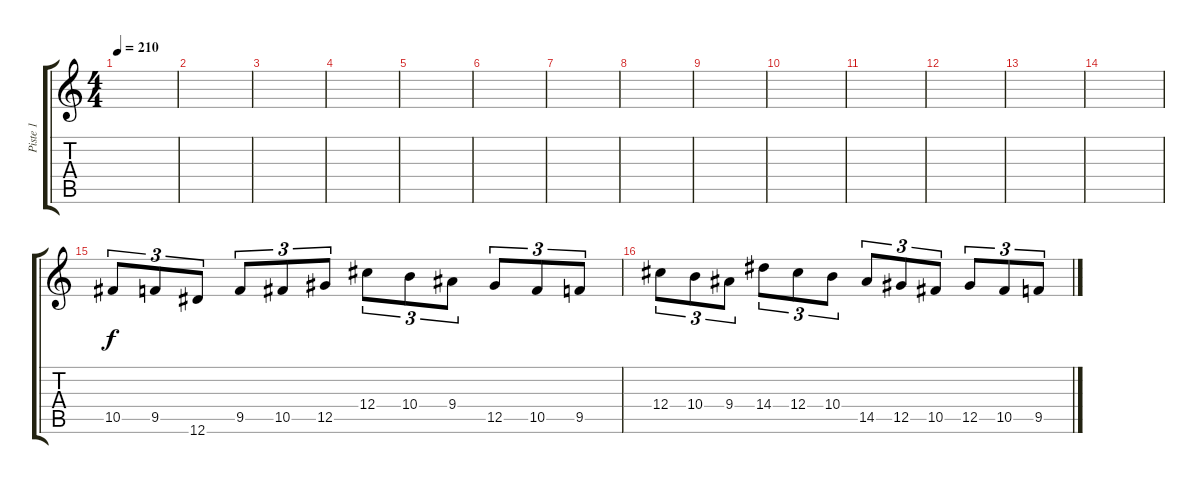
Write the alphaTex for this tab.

\track ("Piste 1" "Piste 1") {instrument overdrivenguitar}
\staff {score tabs}
\tuning (Eb4 Bb3 Gb3 Db3 Ab2 Eb2) {hide}
\ts (4 4)
\tempo 210
\clef g2
\ks c
|
|
|
|
|
|
|
|
|
|
|
|
|
|
10.5.8{tu (3 2)} 9.5.8{tu (3 2)} 12.6.8{tu (3 2)} 9.5.8{tu (3 2)} 10.5.8{tu (3 2)} 12.5.8{tu (3 2)} 12.4.8{tu (3 2)} 10.4.8{tu (3 2)} 9.4.8{tu (3 2)} 12.5.8{tu (3 2)} 10.5.8{tu (3 2)} 9.5.8{tu (3 2)} |
12.4.8{tu (3 2)} 10.4.8{tu (3 2)} 9.4.8{tu (3 2)} 14.4.8{tu (3 2)} 12.4.8{tu (3 2)} 10.4.8{tu (3 2)} 14.5.8{tu (3 2)} 12.5.8{tu (3 2)} 10.5.8{tu (3 2)} 12.5.8{tu (3 2)} 10.5.8{tu (3 2)} 9.5.8{tu (3 2)}
